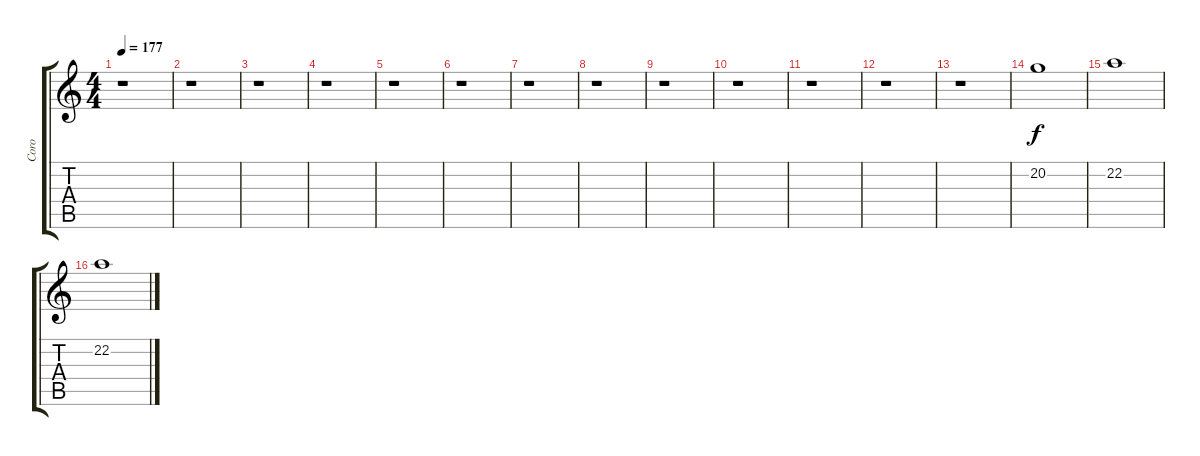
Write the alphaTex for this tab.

\track ("Coro" "Coro") {instrument choiraahs}
\staff {score tabs}
\tuning (E4 B3 G3 D3 A2 E2) {hide}
\ts (4 4)
\tempo 177
\clef g2
\ks c
r.1{dy f} |
r.1 |
r.1 |
r.1 |
r.1 |
r.1 |
r.1 |
r.1 |
r.1 |
r.1 |
r.1 |
r.1 |
r.1 |
20.2.1 |
22.2.1 |
22.2.1
